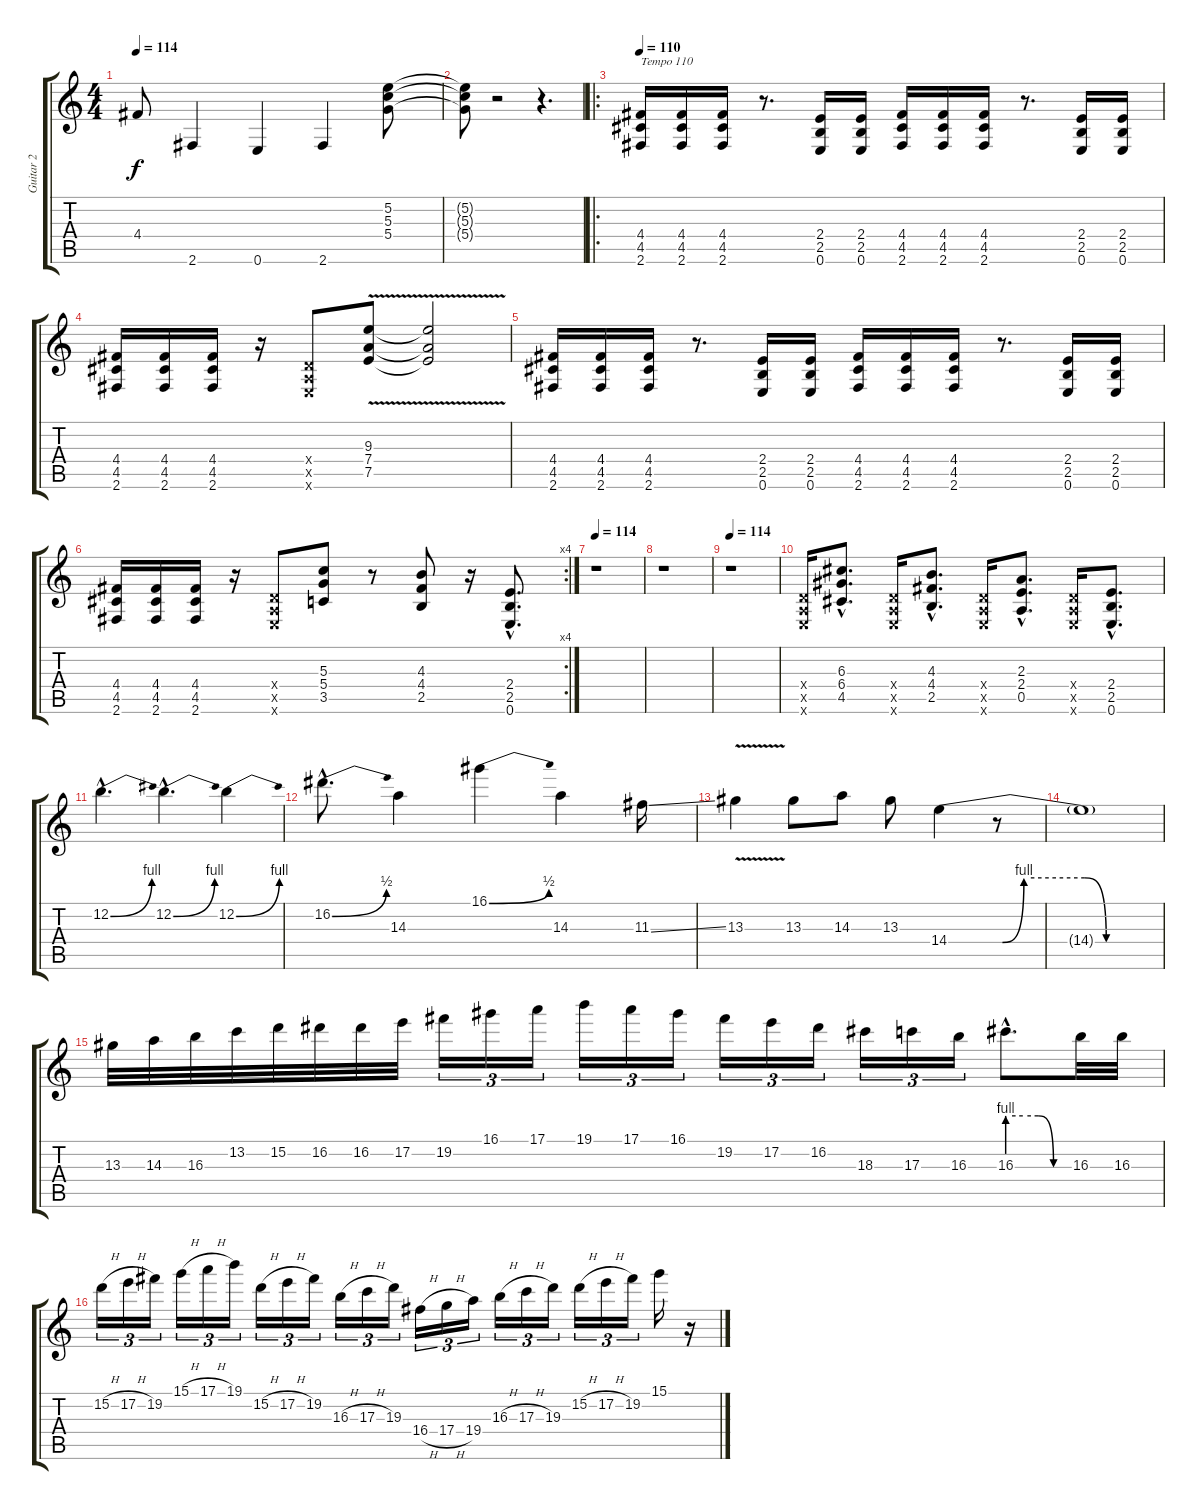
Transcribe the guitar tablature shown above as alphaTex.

\track ("Guitar 2" "Guitar 2") {instrument overdrivenguitar}
\staff {score tabs}
\tuning (E4 B3 G3 D3 A2 E2) {hide}
\ts (4 4)
\tempo 114
\clef g2
\ks c
4.4.8{dy f} 2.6.4 0.6.4 2.6.4 (5.2 5.3 5.4).8 |
(5.2{t} 5.3{t} 5.4{t}).8 r.2 r.4{d} |
\ro
\tempo 110
(4.4 4.5 2.6).16{txt "Tempo 110"} (4.4 4.5 2.6).16 (4.4 4.5 2.6).16 r.8{d} (2.4 2.5 0.6).16 (2.4 2.5 0.6).16 (4.4 4.5 2.6).16 (4.4 4.5 2.6).16 (4.4 4.5 2.6).16 r.8{d} (2.4 2.5 0.6).16 (2.4 2.5 0.6).16 |
(4.4 4.5 2.6).16 (4.4 4.5 2.6).16 (4.4 4.5 2.6).16 r.16 (0.4{x} 0.5{x} 0.6{x}).8 (9.3{v} 7.4 7.5).8 (9.3{t} 7.4{t} 7.5{t}).2 |
(4.4 4.5 2.6).16 (4.4 4.5 2.6).16 (4.4 4.5 2.6).16 r.8{d} (2.4 2.5 0.6).16 (2.4 2.5 0.6).16 (4.4 4.5 2.6).16 (4.4 4.5 2.6).16 (4.4 4.5 2.6).16 r.8{d} (2.4 2.5 0.6).16 (2.4 2.5 0.6).16 |
\rc 4
(4.4 4.5 2.6).16 (4.4 4.5 2.6).16 (4.4 4.5 2.6).16 r.16 (0.4{x} 0.5{x} 0.6{x}).8 (5.3 5.4 3.5).8 r.8 (4.3 4.4 2.5).8 r.16 (2.4{hac} 2.5{hac} 0.6{hac}).8{d} |
\tempo 114
r.1 |
r.1 |
\tempo 114
r.1 |
(0.4{x} 0.5{x} 0.6{x}).16 (6.3{hac} 6.4{hac} 4.5{hac}).8{d} (0.4{x} 0.5{x} 0.6{x}).16 (4.3{hac} 4.4{hac} 2.5{hac}).8{d} (0.4{x} 0.5{x} 0.6{x}).16 (2.3{hac} 2.4{hac} 0.5{hac}).8{d} (0.4{x} 0.5{x} 0.6{x}).16 (2.4{hac} 2.5{hac} 0.6{hac}).8{d} |
12.2{be (bend 0 0 60 4) hac}.4{d} 12.2{be (bend 0 0 60 4) hac}.4{d} 12.2{be (bend 0 0 60 4)}.4 |
16.2{be (bend 0 0 60 2) hac}.8{d} 14.3.4 16.1{be (bend 0 0 60 2)}.4 14.3.4 11.3{ss}.16 |
13.3{v}.4 13.3.8 14.3.8 13.3.8 14.4{be (custom 0 0 15 0 21 4 38 4 44 0 60 0)}.4 r.8 |
14.4{t}.1 |
13.3.32 14.3.32 16.3.32 13.2.32 15.2.32 16.2.32 16.2.32 17.2.32 19.2.16{tu (3 2)} 16.1.16{tu (3 2)} 17.1.16{tu (3 2)} 19.1.16{tu (3 2)} 17.1.16{tu (3 2)} 16.1.16{tu (3 2)} 19.2.16{tu (3 2)} 17.2.16{tu (3 2)} 16.2.16{tu (3 2)} 18.3.16{tu (3 2)} 17.3.16{tu (3 2)} 16.3.16{tu (3 2)} 16.3{be (custom 0 4 15 4 30 4 45 0 60 0) hac}.8{d} 16.3.32 16.3.32 |
15.2{h}.16{tu (3 2)} 17.2{h}.16{tu (3 2)} 19.2.16{tu (3 2)} 15.1{h}.16{tu (3 2)} 17.1{h}.16{tu (3 2)} 19.1.16{tu (3 2)} 15.2{h}.16{tu (3 2)} 17.2{h}.16{tu (3 2)} 19.2.16{tu (3 2)} 16.3{h}.16{tu (3 2)} 17.3{h}.16{tu (3 2)} 19.3.16{tu (3 2)} 16.4{h}.16{tu (3 2)} 17.4{h}.16{tu (3 2)} 19.4.16{tu (3 2)} 16.3{h}.16{tu (3 2)} 17.3{h}.16{tu (3 2)} 19.3.16{tu (3 2)} 15.2{h}.16{tu (3 2)} 17.2{h}.16{tu (3 2)} 19.2.16{tu (3 2)} 15.1.16 r.16
